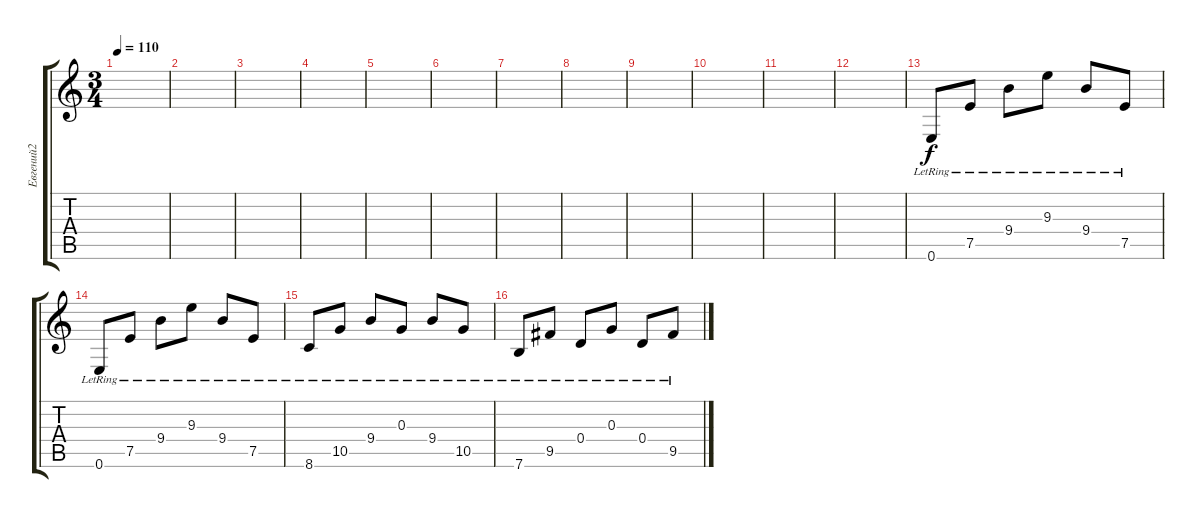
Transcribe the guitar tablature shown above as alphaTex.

\track ("Евгений2" "Евгений2") {instrument acousticguitarnylon}
\staff {score tabs}
\tuning (E4 B3 G3 D3 A2 E2) {hide}
\ts (3 4)
\tempo 110
\clef g2
\ks c
|
|
|
|
|
|
|
|
|
|
|
|
0.6{lr}.8 7.5{lr}.8 9.4{lr}.8 9.3{lr}.8 9.4{lr}.8 7.5{lr}.8 |
0.6{lr}.8 7.5{lr}.8 9.4{lr}.8 9.3{lr}.8 9.4{lr}.8 7.5{lr}.8 |
8.6{lr}.8 10.5{lr}.8 9.4{lr}.8 0.3{lr}.8 9.4{lr}.8 10.5{lr}.8 |
7.6{lr}.8 9.5{lr}.8 0.4{lr}.8 0.3{lr}.8 0.4{lr}.8 9.5{lr}.8
